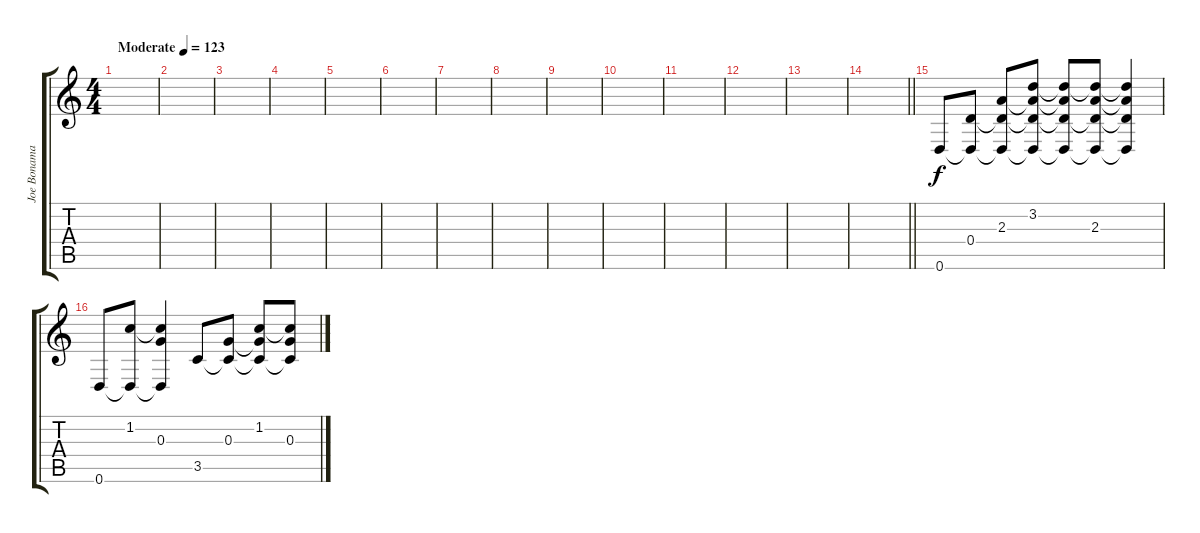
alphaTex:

\track ("Joe Bonamassa - Guitar" "Joe Bonama") {instrument overdrivenguitar}
\staff {score tabs}
\tuning (E4 B3 G3 D3 A2 D2) {hide}
\ts (4 4)
\tempo (123 "Moderate")
\clef g2
\ks c
|
|
|
|
|
|
|
|
|
|
|
|
|
\barLineRight lightlight
|
0.6.8 (0.4 0.6{t}).8 (2.3 0.4{t} 0.6{t}).8 (3.2 2.3{t} 0.4{t} 0.6{t}).8 (3.2{t} 2.3{t} 0.4{t} 0.6{t}).8 (3.2{t} 2.3 0.4{t} 0.6{t}).8 (3.2{t} 2.3{t} 0.4{t} 0.6{t}).4 |
0.6.8 (1.2 0.6{t}).8 (1.2{t} 0.3 0.6{t}).4 3.5.8 (0.3 3.5{t}).8 (1.2 0.3{t} 3.5{t}).8 (1.2{t} 0.3 3.5{t}).8
